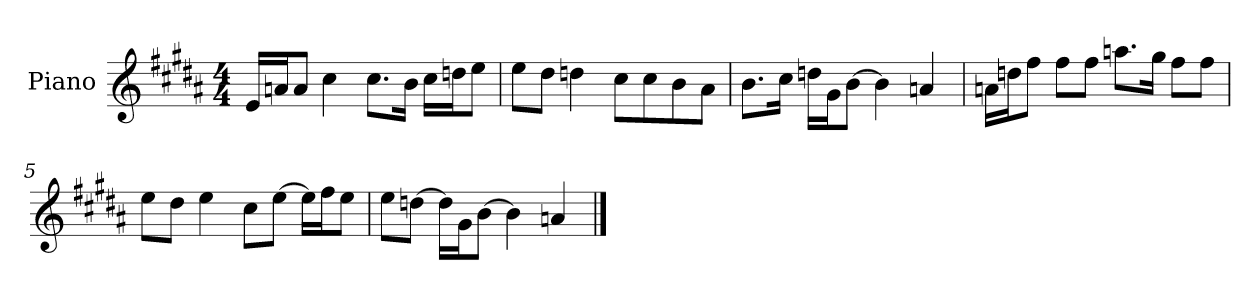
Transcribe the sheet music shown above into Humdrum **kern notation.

**kern
*part1
*staff1
*I"Piano
*I'P-no
*clefG2
*k[f#c#g#d#a#]
*M4/4
*MM90
=1
16e/LL
16an/J
8a/J
4cc#\
8.cc#\L
16b\Jk
16cc#\LL
16ddn\J
8ee\J
=2
8ee\L
8dd#\J
4ddn\
8cc#\L
8cc#\
8b\
8a#\J
=3
8.b\L
16cc#\Jk
16ddn\LL
16g#\J
[8b\J
4b\]
4an/
=4
16an\LL
16ddn\J
8ff#\J
8ff#\L
8ff#\J
8.aan\L
16gg#\Jk
8ff#\L
8ff#\J
!!LO:LB:g=z
=5
8ee\L
8dd#\J
4ee\
8cc#\L
[8ee\J
16ee\LL]
16ff#\J
8ee\J
=6
8ee\L
[8ddn\J
16dd\LL]
16g#\J
[8b\J
4b\]
4an/
==
*-
